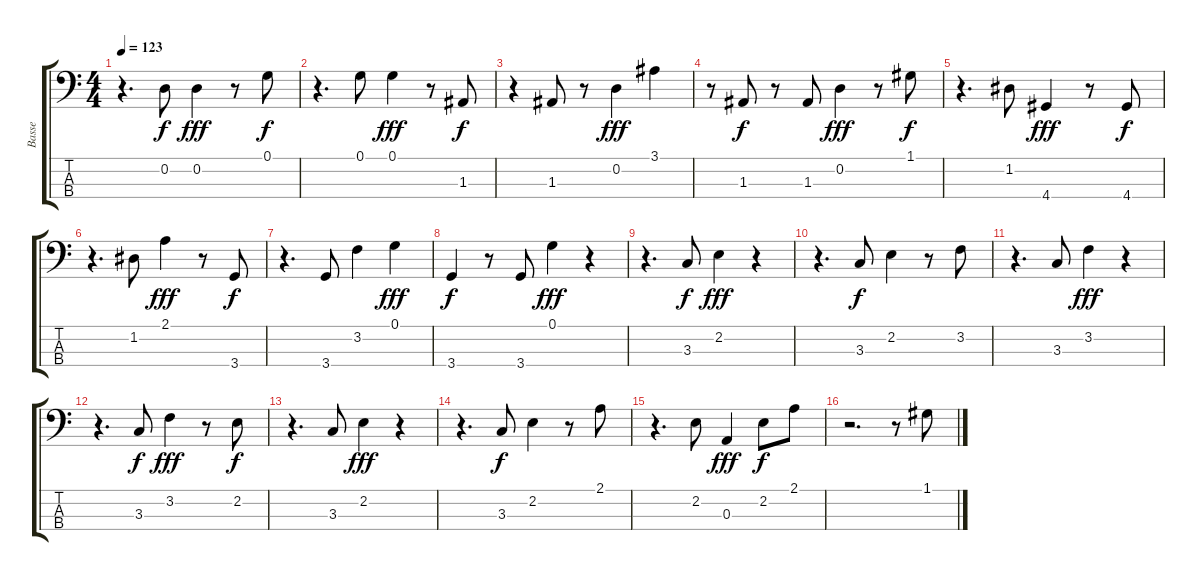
\track ("Basse" "Basse") {instrument fretlessbass}
\staff {score tabs}
\tuning (G2 D2 A1 E1) {hide}
\ts (4 4)
\tempo 123
\clef f4
\ks c
r.4{d dy f} 0.2.8 0.2.4{dy fff} r.8 0.1.8{dy f} |
r.4{d} 0.1.8 0.1.4{dy fff} r.8 1.3.8{dy f} |
r.4 1.3.8 r.8 0.2.4{dy fff} 3.1.4 |
r.8 1.3.8{dy f} r.8 1.3.8 0.2.4{dy fff} r.8 1.1.8{dy f} |
r.4{d} 1.2.8 4.4.4{dy fff} r.8 4.4.8{dy f} |
r.4{d} 1.2.8 2.1.4{dy fff} r.8 3.4.8{dy f} |
r.4{d} 3.4.8 3.2.4 0.1.4{dy fff} |
3.4.4{dy f} r.8 3.4.8 0.1.4{dy fff} r.4 |
r.4{d} 3.3.8{dy f} 2.2.4{dy fff} r.4 |
r.4{d} 3.3.8{dy f} 2.2.4 r.8 3.2.8 |
r.4{d} 3.3.8 3.2.4{dy fff} r.4 |
r.4{d} 3.3.8{dy f} 3.2.4{dy fff} r.8 2.2.8{dy f} |
r.4{d} 3.3.8 2.2.4{dy fff} r.4 |
r.4{d} 3.3.8{dy f} 2.2.4 r.8 2.1.8 |
r.4{d} 2.2.8 0.3.4{dy fff} 2.2.8{dy f} 2.1.8 |
r.2{d} r.8 1.1.8
